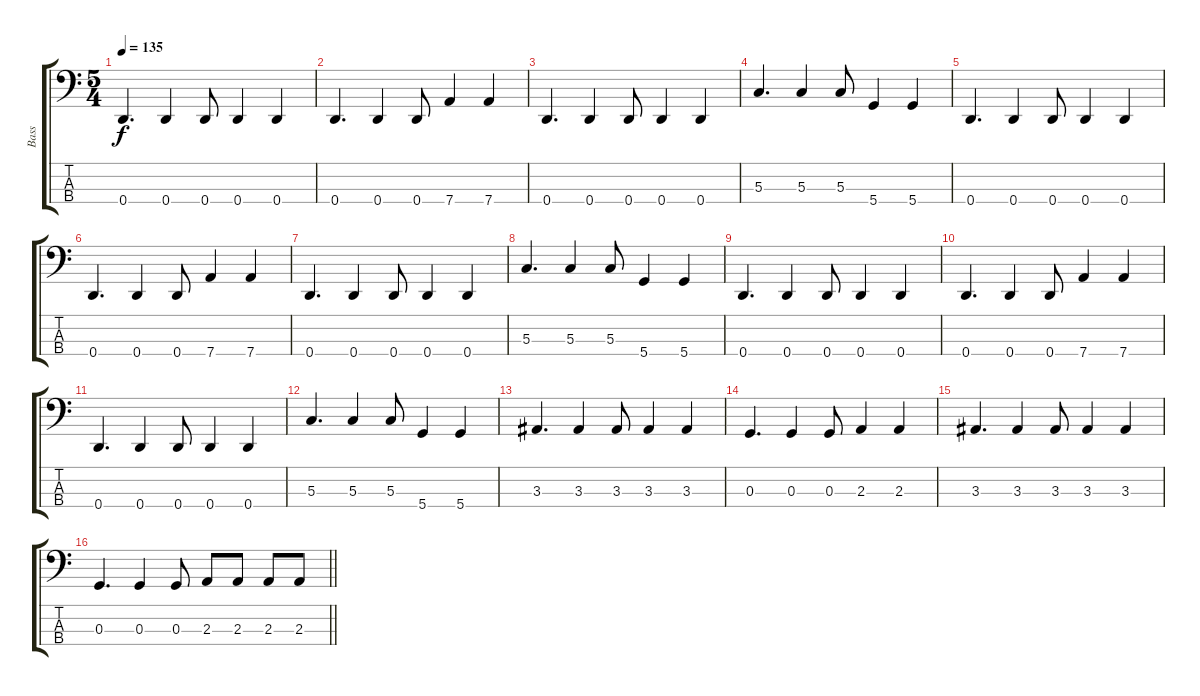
\track ("Bass" "Bass") {instrument electricbasspick}
\staff {score tabs}
\tuning (F2 C2 G1 D1) {hide}
\ts (5 4)
\tempo 135
\clef f4
\ks c
0.4.4{d dy f} 0.4.4 0.4.8 0.4.4 0.4.4 |
0.4.4{d} 0.4.4 0.4.8 7.4.4 7.4.4 |
0.4.4{d} 0.4.4 0.4.8 0.4.4 0.4.4 |
5.3.4{d} 5.3.4 5.3.8 5.4.4 5.4.4 |
0.4.4{d} 0.4.4 0.4.8 0.4.4 0.4.4 |
0.4.4{d} 0.4.4 0.4.8 7.4.4 7.4.4 |
0.4.4{d} 0.4.4 0.4.8 0.4.4 0.4.4 |
5.3.4{d} 5.3.4 5.3.8 5.4.4 5.4.4 |
0.4.4{d} 0.4.4 0.4.8 0.4.4 0.4.4 |
0.4.4{d} 0.4.4 0.4.8 7.4.4 7.4.4 |
0.4.4{d} 0.4.4 0.4.8 0.4.4 0.4.4 |
5.3.4{d} 5.3.4 5.3.8 5.4.4 5.4.4 |
3.3.4{d} 3.3.4 3.3.8 3.3.4 3.3.4 |
0.3.4{d} 0.3.4 0.3.8 2.3.4 2.3.4 |
3.3.4{d} 3.3.4 3.3.8 3.3.4 3.3.4 |
\barLineRight lightlight
0.3.4{d} 0.3.4 0.3.8 2.3.8 2.3.8 2.3.8 2.3.8
